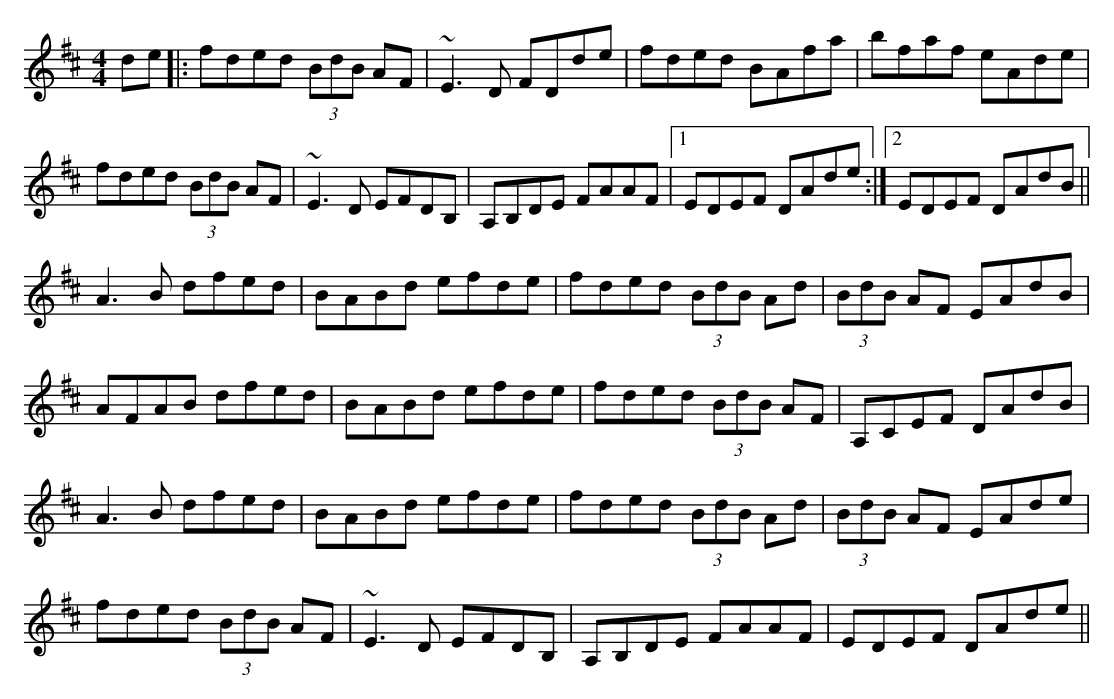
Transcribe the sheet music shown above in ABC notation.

X:1
M:4/4
K:D
de|:fded (3BdB AF|~E3D FDde|fded BAfa|bfaf eAde|
fded (3BdB AF|~E3D EFDB,|A,B,DE FAAF|1 EDEF DAde:|2 EDEF DAdB||
A3B dfed|BABd efde|fded (3BdB Ad|(3BdB AF EAdB|
AFAB dfed|BABd efde|fded (3BdB AF|A,CEF DAdB|
A3B dfed|BABd efde|fded (3BdB Ad|(3BdB AF EAde|
fded (3BdB AF|~E3D EFDB,|A,B,DE FAAF|EDEF DAde||
